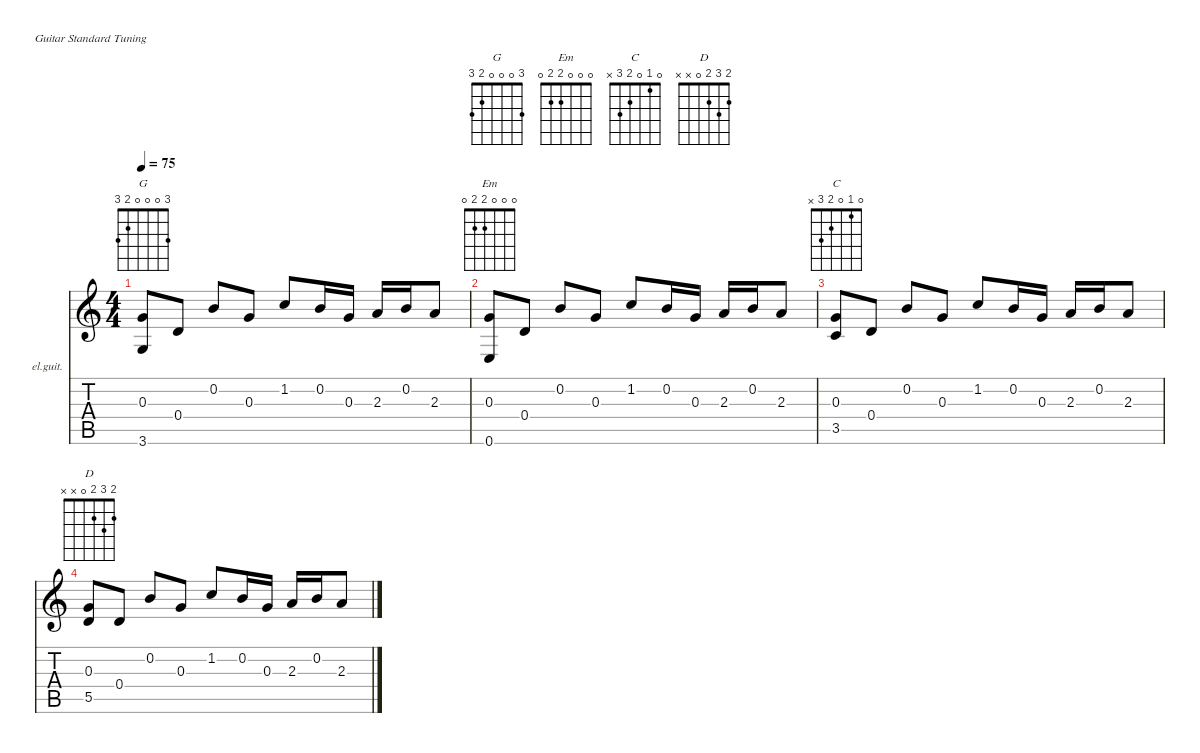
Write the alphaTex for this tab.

\defaultSystemsLayout 4
\hideDynamics
\bracketExtendMode nobrackets
\firstSystemTrackNameOrientation horizontal
\otherSystemsTrackNameOrientation horizontal
\chordDiagramsInScore
\track ("Clean Guitar" "el.guit.") {instrument electricguitarclean}
\staff {score tabs}
\tuning (E4 B3 G3 D3 A2 E2)
\chord ("G" 3 0 0 0 2 3) {showfingering false}
\chord ("Em" 0 0 0 2 2 0) {showfingering false}
\chord ("C" 0 1 0 2 3 x) {showfingering false}
\chord ("D" 2 3 2 0 x x) {showfingering false barre 4294967295}
\ts (4 4)
\tempo 75
\clef g2
\ks c
(0.3 3.6).8{ch "G" dy mf instrument electricguitarclean} 0.4.8 0.2.8 0.3.8 1.2.8 0.2.16 0.3.16 2.3.16 0.2.16 2.3.8 |
(0.3 0.6).8{ch "Em"} 0.4.8 0.2.8 0.3.8 1.2.8 0.2.16 0.3.16 2.3.16 0.2.16 2.3.8 |
(0.3 3.5).8{ch "C"} 0.4.8 0.2.8 0.3.8 1.2.8 0.2.16 0.3.16 2.3.16 0.2.16 2.3.8 |
(0.3 5.5).8{ch "D"} 0.4.8 0.2.8 0.3.8 1.2.8 0.2.16 0.3.16 2.3.16 0.2.16 2.3.8
